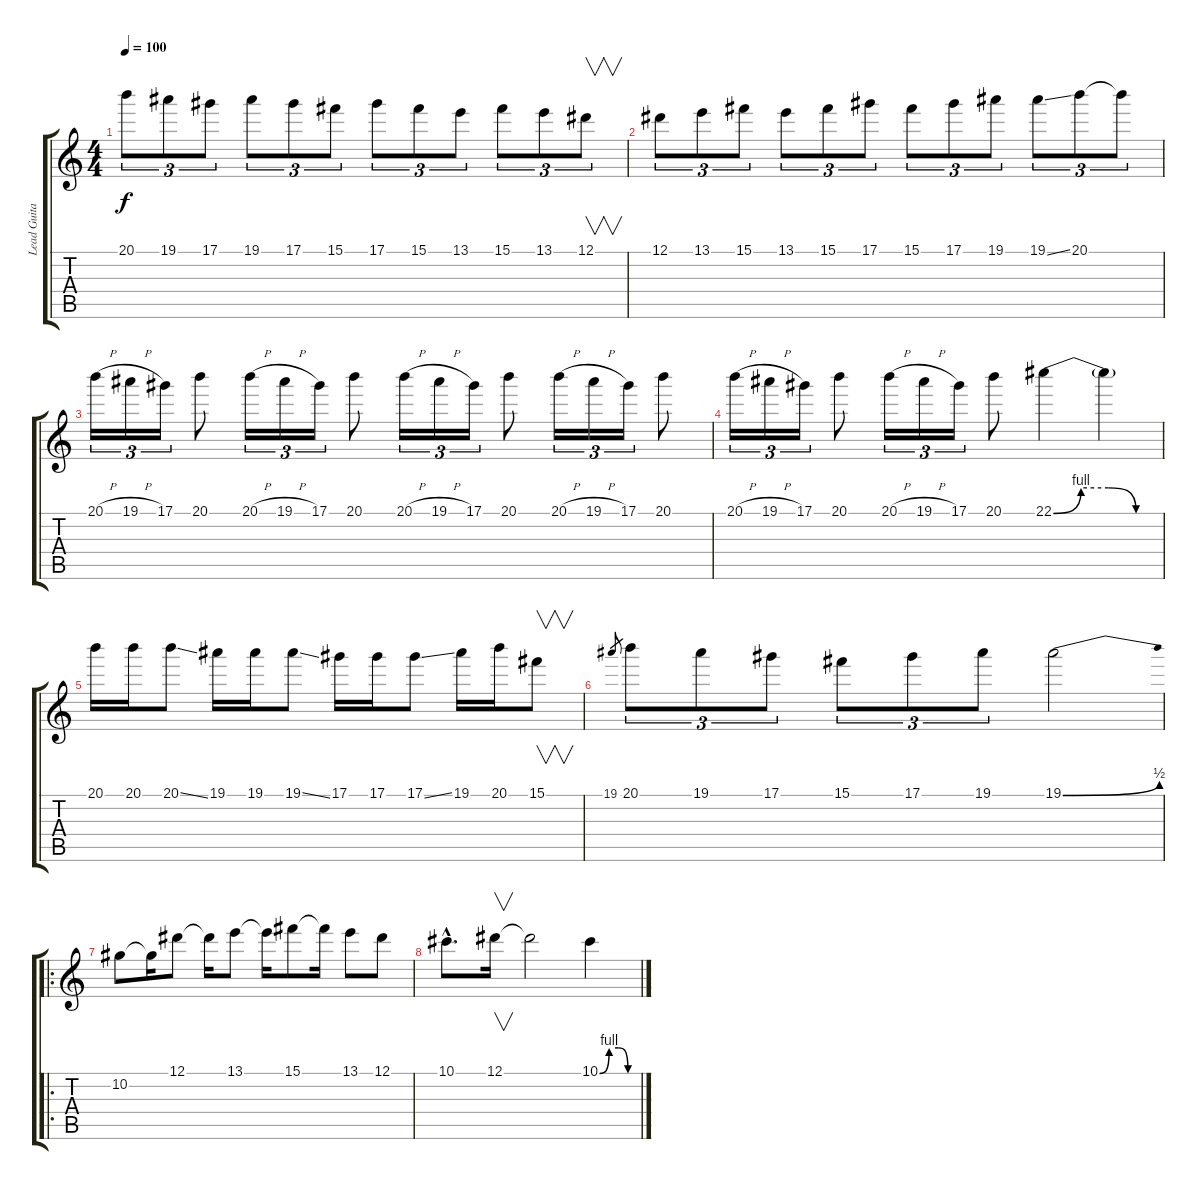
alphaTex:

\track ("Lead Guitar" "Lead Guita") {instrument distortionguitar}
\staff {score tabs}
\tuning (Eb4 Bb3 Gb3 Db3 Ab2 Eb2) {hide}
\ts (4 4)
\tempo 100
\clef g2
\ks c
20.1.8{tu (3 2) dy f} 19.1.8{tu (3 2)} 17.1.8{tu (3 2)} 19.1.8{tu (3 2)} 17.1.8{tu (3 2)} 15.1.8{tu (3 2)} 17.1.8{tu (3 2)} 15.1.8{tu (3 2)} 13.1.8{tu (3 2)} 15.1.8{tu (3 2)} 13.1.8{tu (3 2)} 12.1.8{v tu (3 2)} |
12.1.8{tu (3 2)} 13.1.8{tu (3 2)} 15.1.8{tu (3 2)} 13.1.8{tu (3 2)} 15.1.8{tu (3 2)} 17.1.8{tu (3 2)} 15.1.8{tu (3 2)} 17.1.8{tu (3 2)} 19.1.8{tu (3 2)} 19.1{ss}.8{tu (3 2)} 20.1.8{tu (3 2)} 20.1{t}.8{tu (3 2)} |
20.1{h}.16{tu (3 2)} 19.1{h}.16{tu (3 2)} 17.1.16{tu (3 2)} 20.1.8 20.1{h}.16{tu (3 2)} 19.1{h}.16{tu (3 2)} 17.1.16{tu (3 2)} 20.1.8 20.1{h}.16{tu (3 2)} 19.1{h}.16{tu (3 2)} 17.1.16{tu (3 2)} 20.1.8 20.1{h}.16{tu (3 2)} 19.1{h}.16{tu (3 2)} 17.1.16{tu (3 2)} 20.1.8 |
20.1{h}.16{tu (3 2)} 19.1{h}.16{tu (3 2)} 17.1.16{tu (3 2)} 20.1.8 20.1{h}.16{tu (3 2)} 19.1{h}.16{tu (3 2)} 17.1.16{tu (3 2)} 20.1.8 22.1{be (custom 0 0 15 4 30 4 45 0 60 0)}.4 22.1{t}.4 |
20.1.16 20.1.16 20.1{ss}.8 19.1.16 19.1.16 19.1{ss}.8 17.1.16 17.1.16 17.1{ss}.8 19.1.16 20.1.16 15.1.8{v} |
19.1.8{gr} 20.1.8{tu (3 2)} 19.1.8{tu (3 2)} 17.1.8{tu (3 2)} 15.1.8{tu (3 2)} 17.1.8{tu (3 2)} 19.1.8{tu (3 2)} 19.1{be (bend 0 0 60 2)}.2 |
\ro
10.2.8 10.2{t}.16 12.1.8 12.1{t}.16 13.1.8 13.1{t}.16 15.1.8 15.1{t}.16 13.1.8 12.1.8 |
10.1{hac}.8{d} 12.1.16{v} 12.1{t}.2 10.1{be (custom 0 0 15 4 30 4 45 0 60 0)}.4
